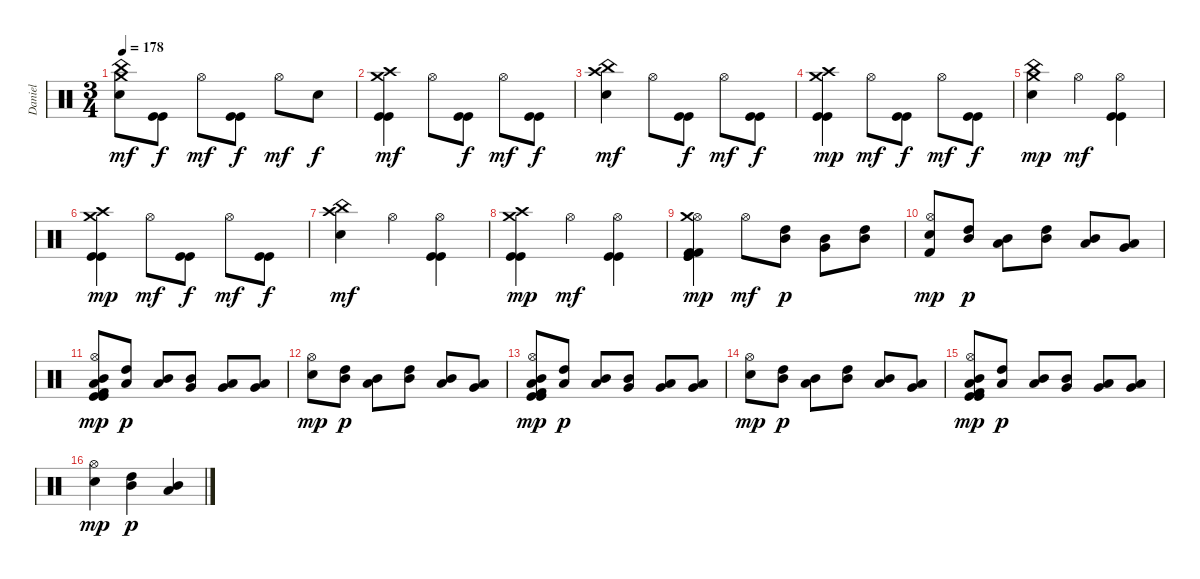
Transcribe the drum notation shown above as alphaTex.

\track ("Daniel" "Daniel") {instrument percussion}
\staff {score}
\articulation defaults
\ts (3 4)
\tempo 178
\clef neutral
\ks c
("Electric Snare (hit)" "China (hit)" "Crash medium (hit)").8{dy mf} ("Kick (hit)" "Kick (hit)").8{dy f} "Hi-Hat (open)".8{dy mf} ("Kick (hit)" "Kick (hit)").8{dy f} "Hi-Hat (open)".8{dy mf} "Electric Snare (hit)".8{dy f} |
("Kick (hit)" "Kick (hit)" "Crash high (hit)" "Crash medium (hit)").4{dy mf} "Hi-Hat (open)".8 ("Kick (hit)" "Kick (hit)").8{dy f} "Hi-Hat (open)".8{dy mf} ("Kick (hit)" "Kick (hit)").8{dy f} |
("Electric Snare (hit)" "China (hit)" "Crash high (hit)").4{dy mf} "Hi-Hat (open)".8 ("Kick (hit)" "Kick (hit)").8{dy f} "Hi-Hat (open)".8{dy mf} ("Kick (hit)" "Kick (hit)").8{dy f} |
("Kick (hit)" "Kick (hit)" "Crash high (hit)" "Crash medium (hit)").4{dy mp} "Hi-Hat (open)".8{dy mf} ("Kick (hit)" "Kick (hit)").8{dy f} "Hi-Hat (open)".8{dy mf} ("Kick (hit)" "Kick (hit)").8{dy f} |
("Electric Snare (hit)" "China (hit)" "Crash medium (hit)").4{dy mp} "Hi-Hat (open)".4{dy mf} ("Kick (hit)" "Kick (hit)" "Hi-Hat (open)").4 |
("Kick (hit)" "Kick (hit)" "Crash high (hit)" "Crash medium (hit)").4{dy mp} "Hi-Hat (open)".8{dy mf} ("Kick (hit)" "Kick (hit)").8{dy f} "Hi-Hat (open)".8{dy mf} ("Kick (hit)" "Kick (hit)").8{dy f} |
("Electric Snare (hit)" "China (hit)" "Crash high (hit)").4{dy mf} "Hi-Hat (open)".4 ("Kick (hit)" "Kick (hit)" "Hi-Hat (open)").4 |
("Kick (hit)" "Kick (hit)" "Crash high (hit)" "Crash medium (hit)").4{dy mp} "Hi-Hat (open)".4{dy mf} ("Kick (hit)" "Kick (hit)" "Hi-Hat (open)").4 |
("Kick (hit)" "Kick (hit) 2" "Kick (hit)" "Kick (hit) 2" "Hi-Hat (open)" "Crash medium (hit)").4{dy mp} "Hi-Hat (open)".8{dy mf} ("Mid Tom (hit)" "High Tom (hit)").8{dy p} ("Very Low Tom (hit)" "Mid Tom (hit)").8 ("Mid Tom (hit)" "High Tom (hit)").8 |
("Electric Snare (hit)" "Kick (hit) 2" "Hi-Hat (open)").8{dy mp} ("Mid Tom (hit)" "High Tom (hit)").8{dy p} ("Low Tom (hit)" "Mid Tom (hit)").8 ("Mid Tom (hit)" "High Tom (hit)").8 ("Low Tom (hit)" "Mid Tom (hit)").8 ("Very Low Tom (hit)" "Low Tom (hit)").8 |
("Kick (hit)" "Kick (hit) 2" "Low Tom (hit)" "Mid Tom (hit)" "Hi-Hat (open)" "Kick (hit)").8{dy mp} ("Low Tom (hit)" "High Tom (hit)").8{dy p} ("Low Tom (hit)" "Mid Tom (hit)").8 ("Very Low Tom (hit)" "Mid Tom (hit)").8 ("Very Low Tom (hit)" "Low Tom (hit)").8 ("Low Floor Tom (hit)" "Very Low Tom (hit)").8 |
("Electric Snare (hit)" "Hi-Hat (open)").8{dy mp} ("Mid Tom (hit)" "High Tom (hit)").8{dy p} ("Low Tom (hit)" "Mid Tom (hit)").8 ("Mid Tom (hit)" "High Tom (hit)").8 ("Low Tom (hit)" "Mid Tom (hit)").8 ("Very Low Tom (hit)" "Low Tom (hit)").8 |
("Kick (hit)" "Kick (hit) 2" "Low Tom (hit)" "Mid Tom (hit)" "Hi-Hat (open)" "Kick (hit)").8{dy mp} ("Low Tom (hit)" "High Tom (hit)").8{dy p} ("Low Tom (hit)" "Mid Tom (hit)").8 ("Very Low Tom (hit)" "Mid Tom (hit)").8 ("Very Low Tom (hit)" "Low Tom (hit)").8 ("Low Floor Tom (hit)" "Very Low Tom (hit)").8 |
("Electric Snare (hit)" "Hi-Hat (open)").8{dy mp} ("Mid Tom (hit)" "High Tom (hit)").8{dy p} ("Low Tom (hit)" "Mid Tom (hit)").8 ("Mid Tom (hit)" "High Tom (hit)").8 ("Low Tom (hit)" "Mid Tom (hit)").8 ("Very Low Tom (hit)" "Low Tom (hit)").8 |
("Kick (hit)" "Kick (hit) 2" "Low Tom (hit)" "Mid Tom (hit)" "Hi-Hat (open)" "Kick (hit)").8{dy mp} ("Low Tom (hit)" "High Tom (hit)").8{dy p} ("Low Tom (hit)" "Mid Tom (hit)").8 ("Very Low Tom (hit)" "Mid Tom (hit)").8 ("Very Low Tom (hit)" "Low Tom (hit)").8 ("Low Floor Tom (hit)" "Very Low Tom (hit)").8 |
("Electric Snare (hit)" "Hi-Hat (open)").4{dy mp} ("Mid Tom (hit)" "High Tom (hit)").4{dy p} ("Low Tom (hit)" "Mid Tom (hit)").4
